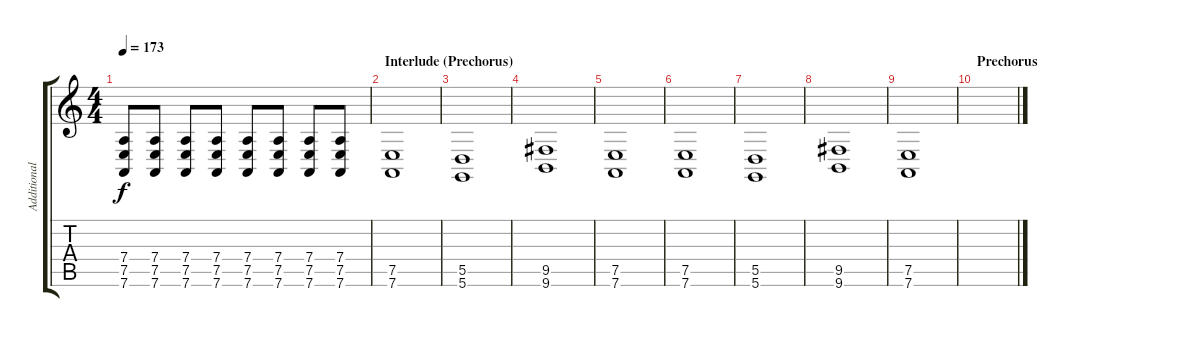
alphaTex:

\track ("Additional Instruments" "Additional") {instrument synthstrings2}
\staff {score tabs}
\tuning (E4 B3 G3 D3 A2 D2) {hide}
\ts (4 4)
\tempo 173
\clef g2
\ks c
(7.4 7.5 7.6).8{dy f} (7.4 7.5 7.6).8 (7.4 7.5 7.6).8 (7.4 7.5 7.6).8 (7.4 7.5 7.6).8 (7.4 7.5 7.6).8 (7.4 7.5 7.6).8 (7.4 7.5 7.6).8 |
\section ("" "Interlude (Prechorus)")
(7.5 7.6).1{balance 8 instrument synthstrings2} |
(5.5 5.6).1 |
(9.5 9.6).1 |
(7.5 7.6).1 |
(7.5 7.6).1 |
(5.5 5.6).1 |
(9.5 9.6).1 |
(7.5 7.6).1 |
\section ("" "Prechorus")
